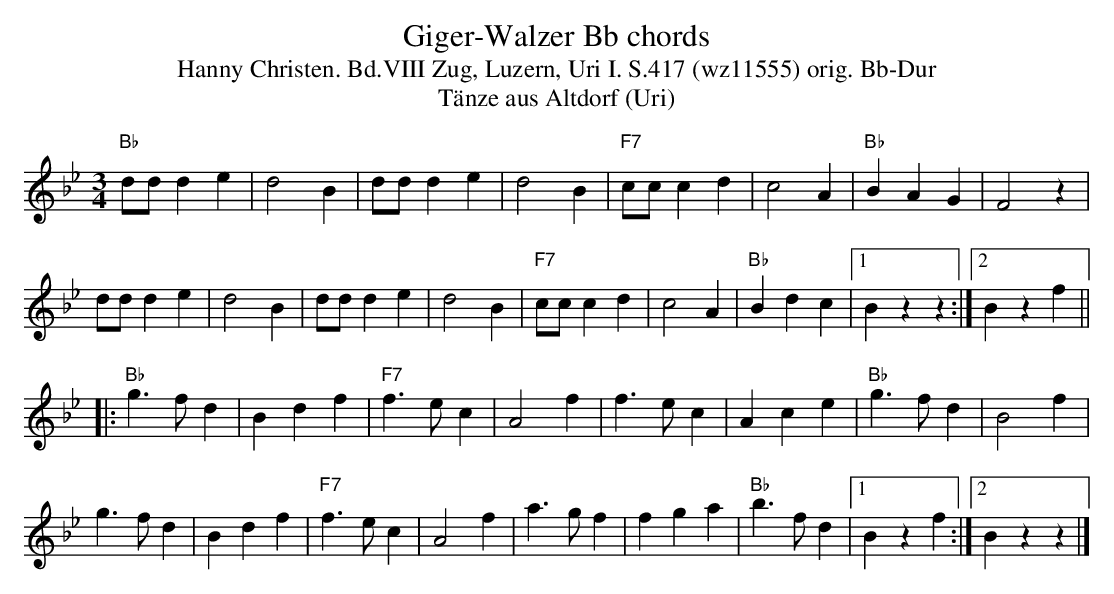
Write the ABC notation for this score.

X:1
T: Giger-Walzer Bb chords
T:Hanny Christen. Bd.VIII Zug, Luzern, Uri I. S.417 (wz11555) orig. Bb-Dur
T: T\"anze aus Altdorf (Uri)
M:3/4
L:1/4
K:Bb %%MIDI gchordon
"Bb"d/d/ de | d2B | d/d/ de | d2B | "F7"c/c/cd | c2A | "Bb"BAG | F2z |
d/d/ de | d2B | d/d/ de | d2B | "F7"c/c/cd | c2A | "Bb"Bdc |1 Bzz :|2 Bzf ||
|: "Bb"g>fd | Bdf | "F7"f>ec | A2f | f>ec | Ace | "Bb"g>fd | B2f |
g>fd | Bdf | "F7"f>ec | A2f | a>gf | fga | "Bb"b>fd |1 Bzf :|2 Bzz |]
